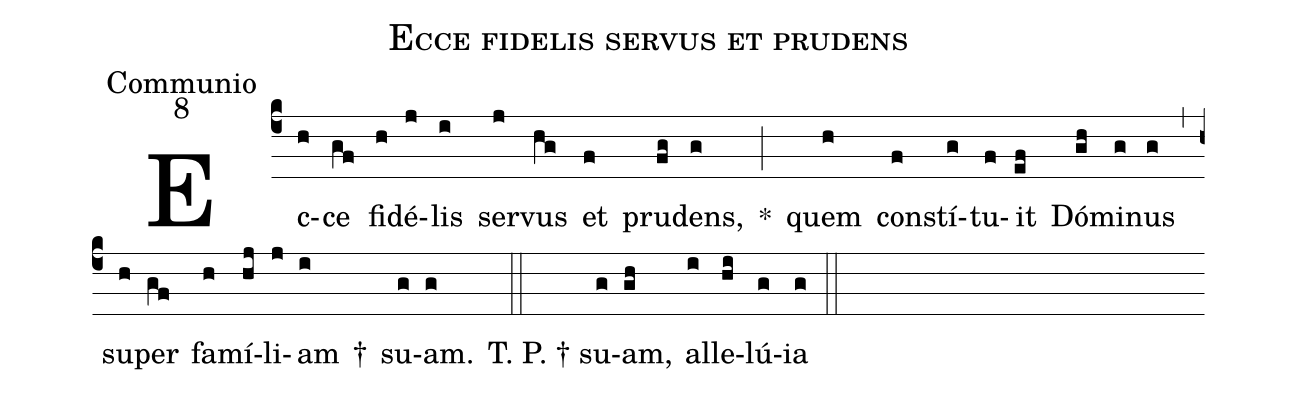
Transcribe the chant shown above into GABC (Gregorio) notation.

name:Ecce fidelis servus et prudens;
office-part:Communio;
mode:8;
%%
(c4) Ec(h)ce(gf) fi(h)dé(j)lis(i) ser(j)vus(hg) et(f) pru(fg)dens,(g) *(;) quem(h) con(f)stí(g)tu(f)it(ef) Dó(gh)mi(g)nus(g) (,) su(h)per(gf) fa(h)mí(hj)li(j)am(i) †() su(g)am.(g) (::) T. P. † su(g)am,(gh) al(i)le(hi)lú(g)ia(g) (::)
